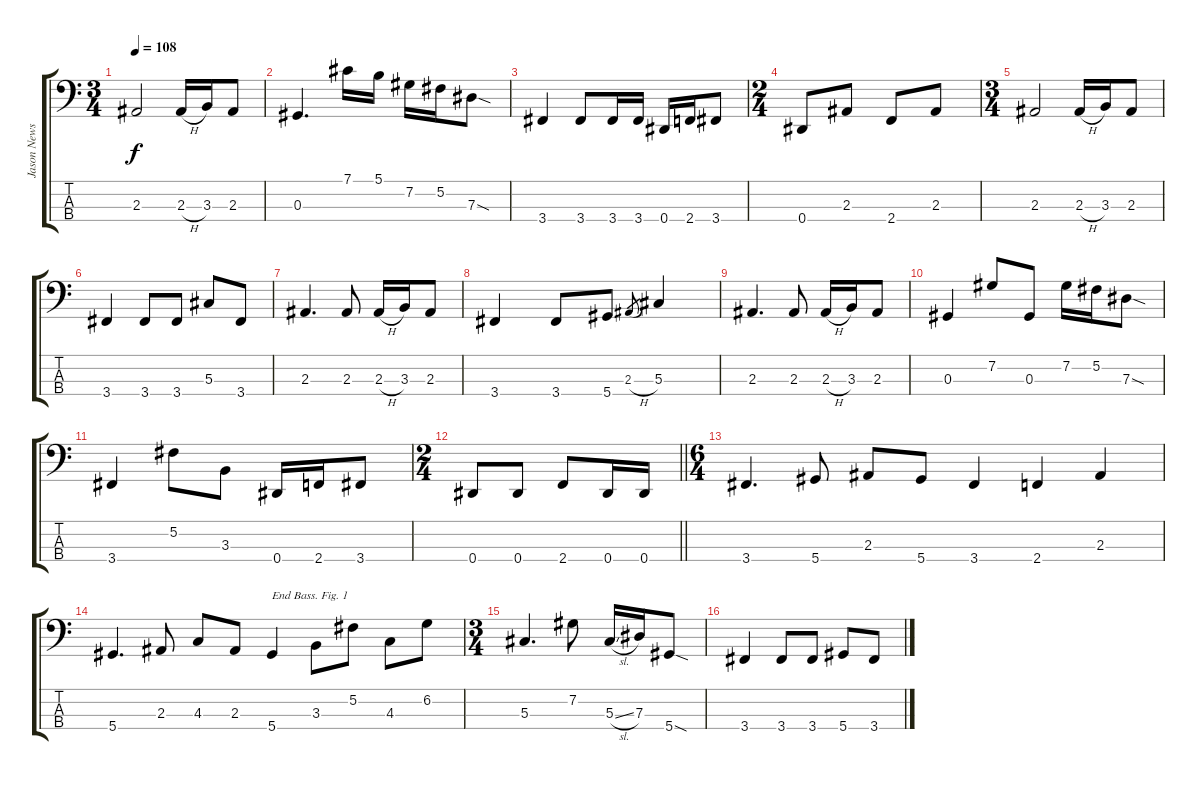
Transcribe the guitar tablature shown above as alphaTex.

\track ("Jason Newstead" "Jason News") {instrument electricbasspick}
\staff {score tabs}
\tuning (Gb2 Db2 Ab1 Eb1) {hide}
\ts (3 4)
\tempo 108
\clef f4
\ks c
2.3.2{dy f} 2.3{h}.16 3.3.16 2.3.8 |
0.3.4{d} 7.1.16 5.1.16 7.2.16 5.2.16 7.3{sod}.8 |
3.4.4 3.4.8 3.4.16 3.4.16 0.4.16 2.4.16 3.4.8 |
\ts (2 4)
0.4.8 2.3.8 2.4.8 2.3.8 |
\ts (3 4)
2.3.2 2.3{h}.16 3.3.16 2.3.8 |
3.4.4 3.4.8 3.4.8 5.3.8 3.4.8 |
2.3.4{d} 2.3.8 2.3{h}.16 3.3.16 2.3.8 |
3.4.4 3.4.8 5.4.8 2.3{h}.8{gr} 5.3.4 |
2.3.4{d} 2.3.8 2.3{h}.16 3.3.16 2.3.8 |
0.3.4 7.2.8 0.3.8 7.2.16 5.2.16 7.3{sod}.8 |
3.4.4 5.2.8 3.3.8 0.4.16 2.4.16 3.4.8 |
\ts (2 4)
\barLineRight lightlight
0.4.8 0.4.8 2.4.8 0.4.16 0.4.16 |
\ts (6 4)
3.4.4{d} 5.4.8 2.3.8 5.4.8 3.4.4 2.4.4 2.3.4 |
5.4.4{d} 2.3.8 4.3.8 2.3.8 5.4.4{txt "End Bass. Fig. 1"} 3.3.8 5.2.8 4.3.8 6.2.8 |
\ts (3 4)
5.3.4{d} 7.2.8 5.3{sl}.16 7.3.16 5.4{sod}.8 |
3.4.4 3.4.8 3.4.8 5.4.8 3.4.8
